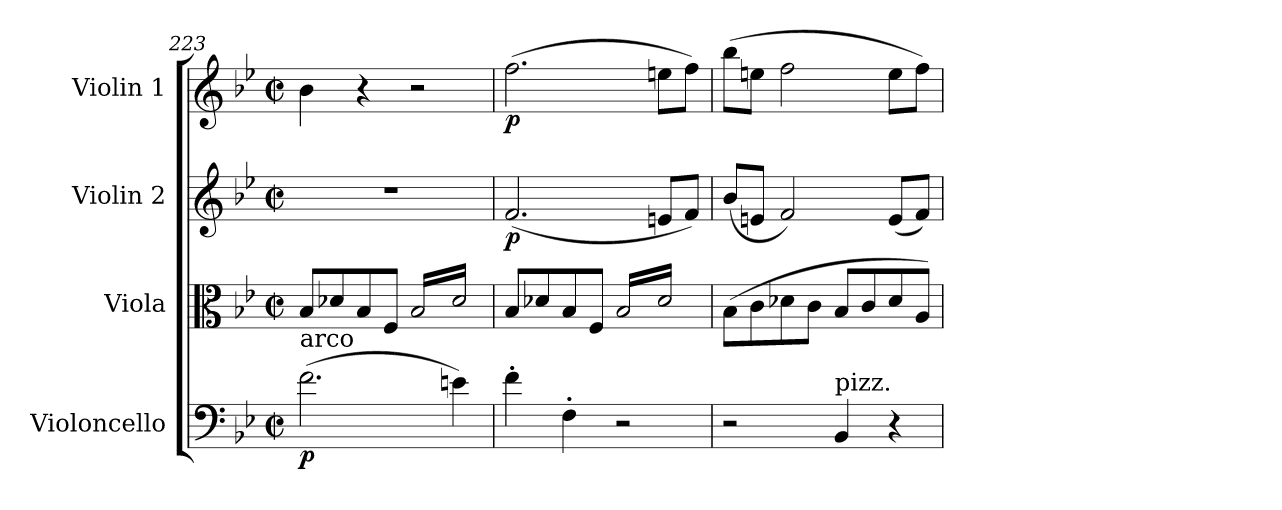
**kern	**dynam	**kern	**kern	**dynam	**kern	**dynam
*part4	*part4	*part3	*part2	*part2	*part1	*part1
*staff4	*staff4	*staff3	*staff2	*staff2	*staff1	*staff1
*I"Violoncello	*	*I"Viola	*I"Violin 2	*	*I"Violin 1	*
*I'Vc	*	*I'Vla	*I'Vln	*	*I'Vln	*
!!LO:LB:g=z
*clefF4	*	*clefC3	*clefG2	*	*clefG2	*
*k[b-e-]	*	*k[b-e-]	*k[b-e-]	*	*k[b-e-]	*
*M2/2	*	*M2/2	*M2/2	*	*M2/2	*
*met(c|)	*	*met(c|)	*met(c|)	*	*met(c|)	*
=223	=223	=223	=223	=223	=223	=223
!LO:TX:a:t=arco	!	!	!	!	!	!
!	!LO:DY:b	!	!	!	!	!
(>2.f\	p	(8B-/L	1r	.	4b-\	.
.	.	8d-X/	.	.	.	.
.	.	8B-/	.	.	4r	.
.	.	8F/J	.	.	.	.
*	*	*tremolo	*	*	*	*
.	.	16B-/LL	.	.	2r	.
.	.	16d-/)	.	.	.	.
.	.	16B-/	.	.	.	.
.	.	16d-/)	.	.	.	.
4en\)	.	16B-/	.	.	.	.
.	.	16d-/)	.	.	.	.
.	.	16B-/	.	.	.	.
.	.	16d-/)JJ	.	.	.	.
*	*	*Xtremolo	*	*	*	*
=224	=224	=224	=224	=224	=224	=224
!	!	!	!	!LO:DY:b	!	!LO:DY:b
4f'\	.	(8B-/L	(<2.f/	p	(2.ff\	p
.	.	.	.	.	.	.
.	.	8d-X/	.	.	.	.
.	.	.	.	.	.	.
4F'\	.	8B-/	.	.	.	.
.	.	8F/J	.	.	.	.
*	*	*tremolo	*	*	*	*
2r	.	16B-/LL	.	.	.	.
.	.	16d-/)	.	.	.	.
.	.	16B-/	.	.	.	.
.	.	16d-/)	.	.	.	.
.	.	16B-/	8en/L	.	8een\L	.
.	.	16d-/)	.	.	.	.
.	.	16B-/	8f/J)	.	8ff\J)	.
.	.	16d-/)JJ	.	.	.	.
*	*	*Xtremolo	*	*	*	*
=225	=225	=225	=225	=225	=225	=225
2r	.	(8B-\L	(8b-/L	.	(8bb-\L	.
.	.	.	.	.	.	.
.	.	8c\	8en/J	.	8een\J	.
.	.	.	.	.	.	.
.	.	8d-X\	2f/)	.	2ff\	.
.	.	8c\J	.	.	.	.
!LO:TX:a:t=pizz.	!	!	!	!	!	!
4BB-/	.	8B-/L	.	.	.	.
.	.	8c/	.	.	.	.
4r	.	8d-/	(<8e/L	.	8ee\L	.
.	.	8A/J)	8f/J)	.	8ff\J)	.
=	=	=	=	=	=	=
*-	*-	*-	*-	*-	*-	*-
